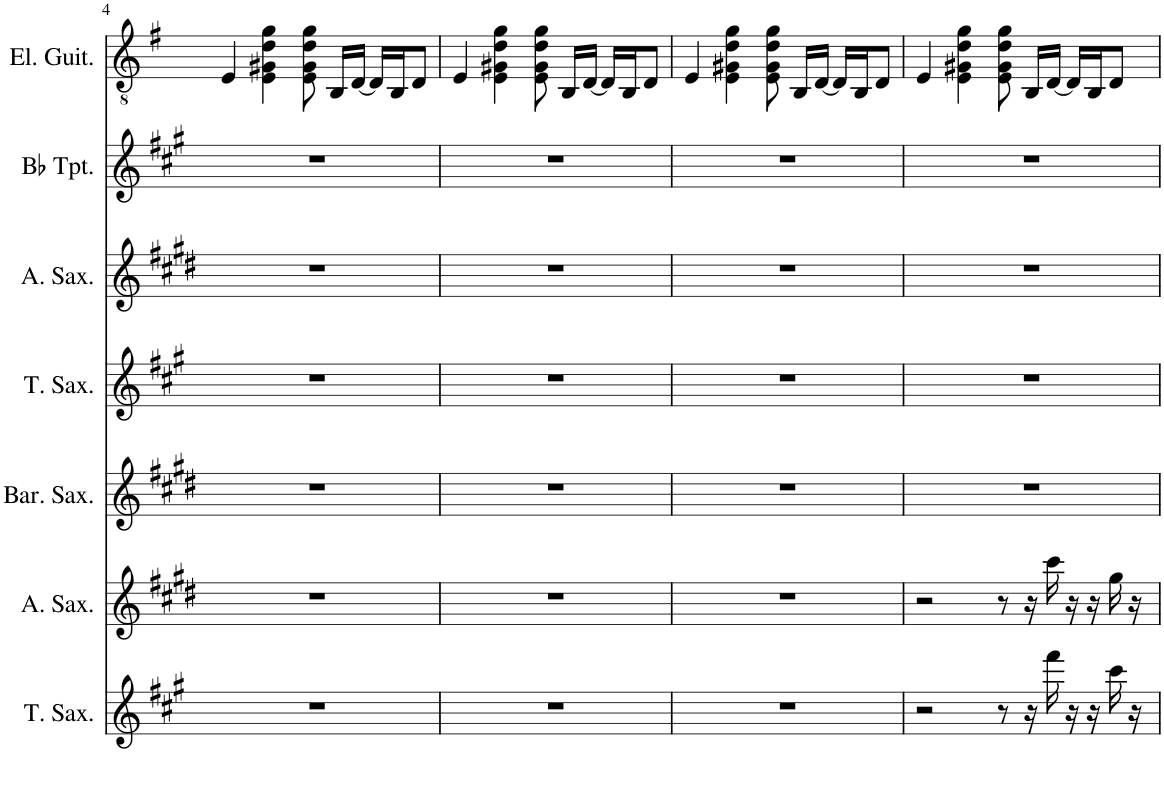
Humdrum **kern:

**kern	**kern	**kern	**kern	**kern	**kern	**kern
*part7	*part6	*part5	*part4	*part3	*part2	*part1
*staff7	*staff6	*staff5	*staff4	*staff3	*staff2	*staff1
*I"Lead Tenor Saxophone	*I"Lead Alto Saxophone	*I"Baritone Saxophone	*I"Tenor Saxophone	*I"Alto Saxophone	*I"Bb Trumpet	*I"Electric Guitar
*I'T. Sax.	*I'A. Sax.	*I'Bar. Sax.	*I'T. Sax.	*I'A. Sax.	*I'Bb Tpt.	*I'El. Guit.
!!LO:PB:g=z
*clefG2	*clefG2	*clefG2	*clefG2	*clefG2	*clefG2	*clefGv2
*Trd8c14	*Trd5c9	*Trd12c21	*Trd8c14	*Trd5c9	*Trd1c2	*
*k[f#c#g#]	*k[f#c#g#d#]	*k[f#c#g#d#]	*k[f#c#g#]	*k[f#c#g#d#]	*k[f#c#g#]	*k[f#]
*M4/4	*M4/4	*M4/4	*M4/4	*M4/4	*M4/4	*M4/4
=4	=4	=4	=4	=4	=4	=4
1r	1r	1r	1r	1r	1r	4E/
.	.	.	.	.	.	4E\ 4G#X\ 4d\ 4g\
.	.	.	.	.	.	8E\ 8G#\ 8d\ 8g\
.	.	.	.	.	.	16BB/LL
.	.	.	.	.	.	[16D/JJ
.	.	.	.	.	.	16D/LL]
.	.	.	.	.	.	16BB/J
.	.	.	.	.	.	8D/J
=5	=5	=5	=5	=5	=5	=5
1r	1r	1r	1r	1r	1r	4E/
.	.	.	.	.	.	4E\ 4G#X\ 4d\ 4g\
.	.	.	.	.	.	8E\ 8G#\ 8d\ 8g\
.	.	.	.	.	.	16BB/LL
.	.	.	.	.	.	[16D/JJ
.	.	.	.	.	.	16D/LL]
.	.	.	.	.	.	16BB/J
.	.	.	.	.	.	8D/J
=6	=6	=6	=6	=6	=6	=6
1r	1r	1r	1r	1r	1r	4E/
.	.	.	.	.	.	4E\ 4G#X\ 4d\ 4g\
.	.	.	.	.	.	8E\ 8G#\ 8d\ 8g\
.	.	.	.	.	.	16BB/LL
.	.	.	.	.	.	[16D/JJ
.	.	.	.	.	.	16D/LL]
.	.	.	.	.	.	16BB/J
.	.	.	.	.	.	8D/J
=7	=7	=7	=7	=7	=7	=7
2r	2r	1r	1r	1r	1r	4E/
.	.	.	.	.	.	4E\ 4G#X\ 4d\ 4g\
8r	8r	.	.	.	.	8E\ 8G#\ 8d\ 8g\
16r	16r	.	.	.	.	16BB/LL
16fff#\	16ccc#\	.	.	.	.	[16D/JJ
16r	16r	.	.	.	.	16D/LL]
16r	16r	.	.	.	.	16BB/J
16ccc#\	16gg#\	.	.	.	.	8D/J
16r	16r	.	.	.	.	.
=	=	=	=	=	=	=
*-	*-	*-	*-	*-	*-	*-
